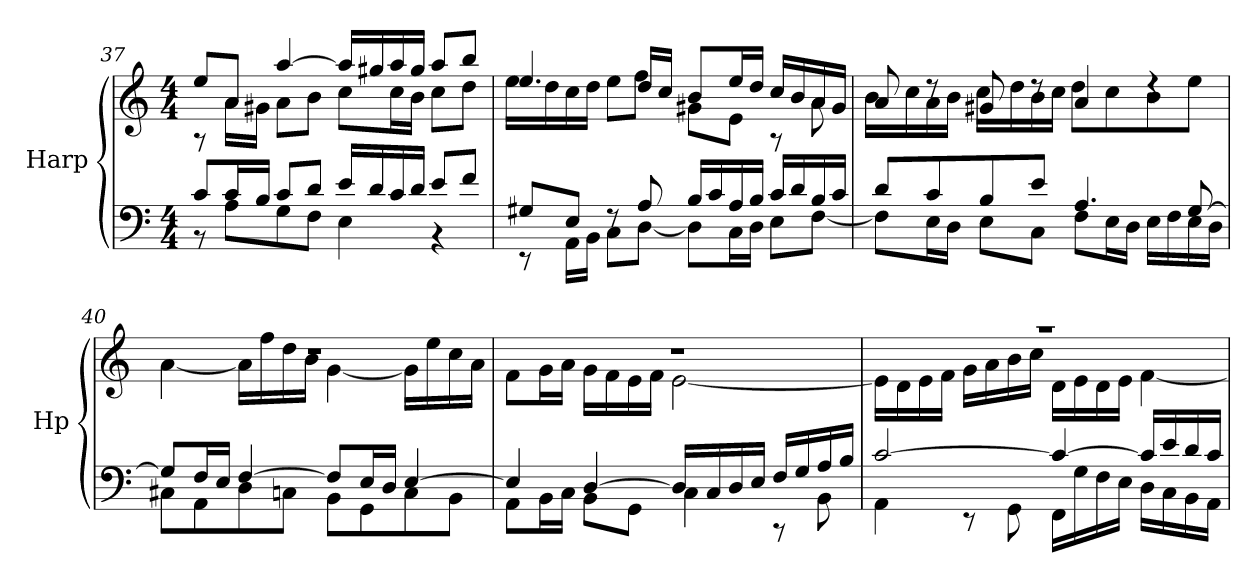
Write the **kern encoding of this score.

**kern	**kern
*part1	*part1
*staff2	*staff1
*I"Harp	*
*I'Hp	*
*clefF4	*clefG2
*k[]	*k[]
*M4/4	*M4/4
=37	=37
*^	*^
8c/L	8r	8ee/L	8rA
16c/L	8A\L	8a/J	16a\LL
16B/JJ	.	.	16g#X\JJ
8c/L	8G\	[4aa/	8a\L
8d/J	8F\J	.	8b\J
16e/LL	4E\	16aa/LL]	8cc\L
16d/	.	16gg#X/	.
16c/	.	16aa/	16cc\L
16d/JJ	.	16gg#/JJ	16b\JJ
8e/L	4r	8aa/L	8cc\L
8f/J	.	8bb/J	8dd\J
!!LO:LB:g=z	!!
=38	=38	=38	=38
8G#X/L	8rEE	4.ee/	16ee\LL
.	.	.	16dd\
8E/J	16AA\LL	.	16cc\
.	16BB\JJ	.	16dd\JJ
8rF	8C\L	.	8ee\L
8A/	[8D\J	16dd/LL	8ff\J
.	.	16cc/JJ	.
16B/LL	8D\L]	8b/L	8g#X\L
16c/	.	.	.
16A/	16C\L	16ee/L	8e\J
16B/JJ	16D\JJ	16dd/JJ	.
16c/LL	8E\L	16cc/LL	8rA
16d/	.	16b/	.
16B/	[8F\J	16a/	8a\
16c/JJ	.	16g#/JJ	.
=39	=39	=39	=39
8d/L	8F\L]	8a/	16b\LL
.	.	.	16cc\
8c/	16E\L	8rdd	16a\
.	16D\JJ	.	16b\JJ
8B/	8E\L	8g#X/	16cc\LL
.	.	.	16dd\
8e/J	8C\J	8rdd	16b\
.	.	.	16cc\JJ
4.A/	8F\L	4a/	8dd\L
.	16E\L	.	8cc\
.	16D\JJ	.	.
.	16E\LL	4rdd	8b\
.	16F\	.	.
[8G/	16E\	.	8ee\J
.	16D\JJ	.	.
!!LO:LB:g=z	!!
=40	=40	=40	=40
8G/L]	8C#X\L	1rdd	[4a\
16F/L	8AA\	.	.
16E/JJ	.	.	.
[4F/	8D\	.	16a\LL]
.	.	.	16ff\
.	8Cn\J	.	16dd\
.	.	.	16b\JJ
8F/L]	8BB\L	.	[4g\
16E/L	8GG\	.	.
16D/JJ	.	.	.
[4E/	8C\	.	16g\LL]
.	.	.	16ee\
.	8BB\J	.	16cc\
.	.	.	16a\JJ
=41	=41	=41	=41
4E/]	8AA\L	1rdd	8f\L
.	16BB\L	.	16g\L
.	16C\JJ	.	16a\JJ
[4D/	8BB\L	.	16g\LL
.	.	.	16f\
.	8GG\J	.	16e\
.	.	.	16f\JJ
16D/LL]	4C\	.	[2e\
16C/	.	.	.
16D/	.	.	.
16E/JJ	.	.	.
16F/LL	8rCC	.	.
16G/	.	.	.
16A/	8BB\	.	.
16B/JJ	.	.	.
!!LO:LB:g=z	!!
=42	=42	=42	=42
[2c/	4AA\	1r	16e\LL]
.	.	.	16d\
.	.	.	16e\
.	.	.	16f\JJ
.	8r	.	16g\LL
.	.	.	16a\
.	8GG\	.	16b\
.	.	.	16cc\JJ
4c/_	16FF\LL	.	16d\LL
.	16G\	.	16e\
.	16F\	.	16d\
.	16E\JJ	.	16e\JJ
16c/LL]	16D\LL	.	[4f\
16e/	16C\	.	.
16d/	16BB\	.	.
16c/JJ	16AA\JJ	.	.
*v	*v	*	*
*	*v	*v
=	=
*-	*-
